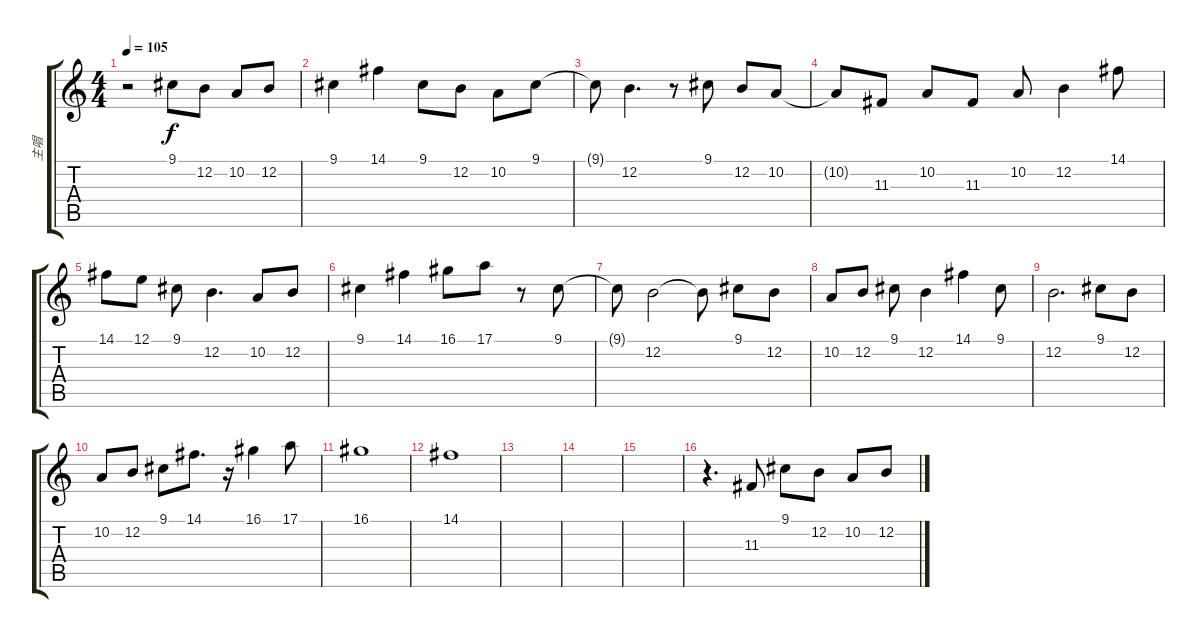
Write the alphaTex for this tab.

\track ("主唱" "主唱") {instrument stringensemble1}
\staff {score tabs}
\tuning (E4 B3 G3 D3 A2 E2) {hide}
\ts (4 4)
\tempo 105
\clef g2
\ks c
r.2{dy f} 9.1.8 12.2.8 10.2.8 12.2.8 |
9.1.4 14.1.4 9.1.8 12.2.8 10.2.8 9.1.8 |
9.1{t}.8 12.2.4{d} r.8 9.1.8 12.2.8 10.2.8 |
10.2{t}.8 11.3.8 10.2.8 11.3.8 10.2.8 12.2.4 14.1.8 |
14.1.8 12.1.8 9.1.8 12.2.4{d} 10.2.8 12.2.8 |
9.1.4 14.1.4 16.1.8 17.1.8 r.8 9.1.8 |
9.1{t}.8 12.2.2 12.2{t}.8 9.1.8 12.2.8 |
10.2.8 12.2.8 9.1.8 12.2.4 14.1.4 9.1.8 |
12.2.2{d} 9.1.8 12.2.8 |
10.2.8 12.2.8 9.1.8 14.1.8{d} r.16 16.1.4 17.1.8 |
16.1.1 |
14.1.1 |
|
|
|
r.4{d} 11.3.8 9.1.8 12.2.8 10.2.8 12.2.8
